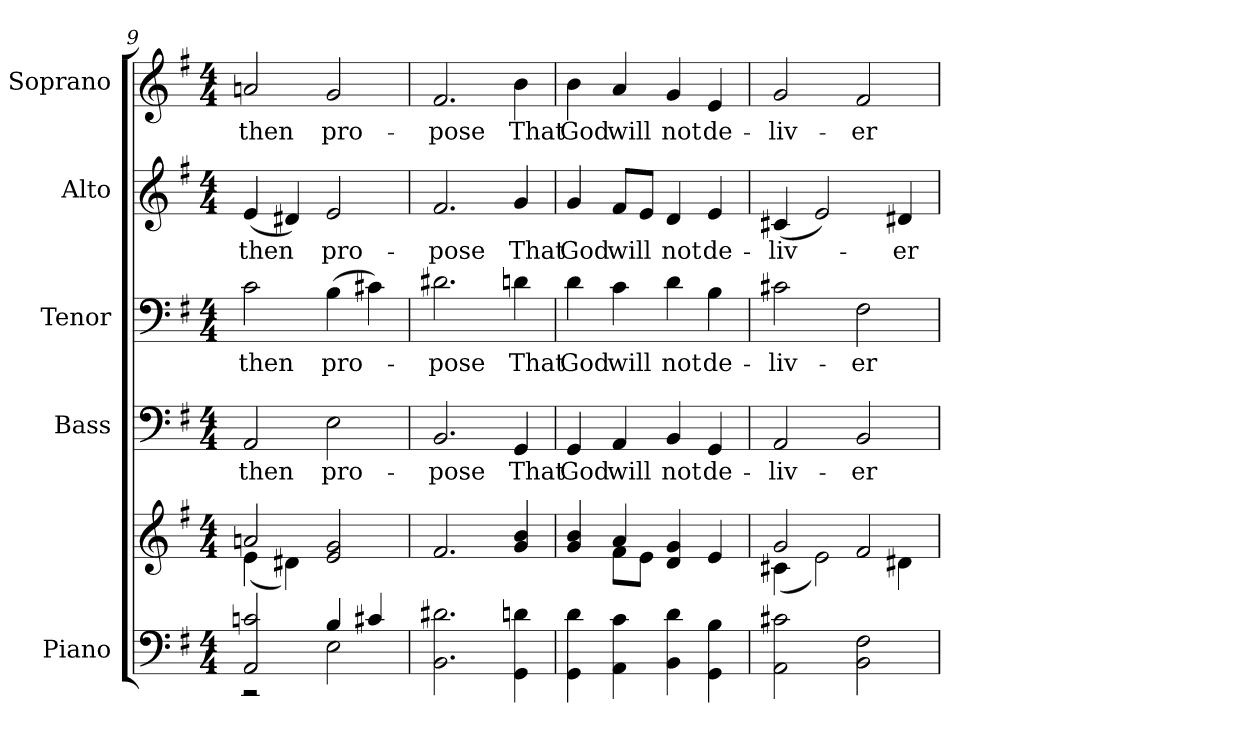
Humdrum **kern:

**kern	**kern	**kern	**text	**kern	**text	**kern	**text	**kern	**text
*part5	*part5	*part4	*part4	*part3	*part3	*part2	*part2	*part1	*part1
*staff6	*staff5	*staff4	*staff4	*staff3	*staff3	*staff2	*staff2	*staff1	*staff1
*I"Piano	*	*I"Bass	*	*I"Tenor	*	*I"Alto	*	*I"Soprano	*
*I'Pno.	*	*I'B.	*	*I'T.	*	*I'A.	*	*I'S.	*
*clefF4	*clefG2	*clefF4	*	*clefF4	*	*clefG2	*	*clefG2	*
*k[f#]	*k[f#]	*k[f#]	*	*k[f#]	*	*k[f#]	*	*k[f#]	*
*G:	*G:	*G:	*	*G:	*	*G:	*	*G:	*
*M4/4	*M4/4	*M4/4	*	*M4/4	*	*M4/4	*	*M4/4	*
=9	=9	=9	=9	=9	=9	=9	=9	=9	=9
*^	*^	*	*	*	*	*	*	*	*
!	!	!	!	!	!LO:LY:b:color=#000000	!	!	!	!	!	!
!	!	!	!	!	!	!	!LO:LY:b:color=#000000	!	!	!	!
!	!	!	!	!	!	!	!	!	!LO:LY:b:color=#000000	!	!
!	!	!	!	!	!	!	!	!	!	!	!LO:LY:b:color=#000000
2AAi/ 2cni	2r	2ani/	(4ei\	2AAi/	then	2ci\	then	(4ei/	then	2ani/	then
.	.	.	4d#Xi\)	.	.	.	.	4d#Xi/)	.	.	.
!	!	!	!	!	!LO:LY:b:color=#000000	!	!	!	!	!	!
!	!	!	!	!	!	!	!LO:LY:b:color=#000000	!	!	!	!
!	!	!	!	!	!	!	!	!	!LO:LY:b:color=#000000	!	!
!	!	!	!	!	!	!	!	!	!	!	!LO:LY:b:color=#000000
4Bi/	2Ei\	2ei/ 2gi	2ryy	2Ei\	pro-	(4Bi\	pro-	2ei/	pro-	2gi/	pro-
4c#Xi/	.	.	.	.	.	4c#Xi\)	.	.	.	.	.
*v	*v	*	*	*	*	*	*	*	*	*	*
*	*v	*v	*	*	*	*	*	*	*	*
=10	=10	=10	=10	=10	=10	=10	=10	=10	=10
!	!	!	!LO:LY:b:color=#000000	!	!	!	!	!	!
!	!	!	!	!	!LO:LY:b:color=#000000	!	!	!	!
!	!	!	!	!	!	!	!LO:LY:b:color=#000000	!	!
!	!	!	!	!	!	!	!	!	!LO:LY:b:color=#000000
2.BBi\ 2.d#Xi	2.f#i/	2.BBi/	-pose	2.d#Xi\	-pose	2.f#i/	-pose	2.f#i/	-pose
!	!	!	!LO:LY:b:color=#000000	!	!	!	!	!	!
!	!	!	!	!	!LO:LY:b:color=#000000	!	!	!	!
!	!	!	!	!	!	!	!LO:LY:b:color=#000000	!	!
!	!	!	!	!	!	!	!	!	!LO:LY:b:color=#000000
4GGi\ 4dni	4gi/ 4bi	4GGi/	That	4dni\	That	4gi/	That	4bi\	That
!!LO:PB:g=z
=11	=11	=11	=11	=11	=11	=11	=11	=11	=11
*	*^	*	*	*	*	*	*	*	*
!	!	!	!	!LO:LY:b:color=#000000	!	!	!	!	!	!
!	!	!	!	!	!	!LO:LY:b:color=#000000	!	!	!	!
!	!	!	!	!	!	!	!	!LO:LY:b:color=#000000	!	!
!	!	!	!	!	!	!	!	!	!	!LO:LY:b:color=#000000
4GGi\ 4di	4gi/ 4bi	4ryy	4GGi/	God	4di\	God	4gi/	God	4bi\	God
!	!	!	!	!LO:LY:b:color=#000000	!	!	!	!	!	!
!	!	!	!	!	!	!LO:LY:b:color=#000000	!	!	!	!
!	!	!	!	!	!	!	!	!LO:LY:b:color=#000000	!	!
!	!	!	!	!	!	!	!	!	!	!LO:LY:b:color=#000000
4AAi\ 4ci	4ai/	8f#i\L	4AAi/	will	4ci\	will	8f#i/L	will	4ai/	will
.	.	8ei\J	.	.	.	.	8ei/J	.	.	.
!	!	!	!	!LO:LY:b:color=#000000	!	!	!	!	!	!
!	!	!	!	!	!	!LO:LY:b:color=#000000	!	!	!	!
!	!	!	!	!	!	!	!	!LO:LY:b:color=#000000	!	!
!	!	!	!	!	!	!	!	!	!	!LO:LY:b:color=#000000
4BBi\ 4di	4di/ 4gi	2ryy	4BBi/	not	4di\	not	4di/	not	4gi/	not
!	!	!	!	!LO:LY:b:color=#000000	!	!	!	!	!	!
!	!	!	!	!	!	!LO:LY:b:color=#000000	!	!	!	!
!	!	!	!	!	!	!	!	!LO:LY:b:color=#000000	!	!
!	!	!	!	!	!	!	!	!	!	!LO:LY:b:color=#000000
4GGi\ 4Bi	4ei/	.	4GGi/	de-	4Bi\	de-	4ei/	de-	4ei/	de-
=12	=12	=12	=12	=12	=12	=12	=12	=12	=12	=12
!	!	!	!	!LO:LY:b:color=#000000	!	!	!	!	!	!
!	!	!	!	!	!	!LO:LY:b:color=#000000	!	!	!	!
!	!	!	!	!	!	!	!	!LO:LY:b:color=#000000	!	!
!	!	!	!	!	!	!	!	!	!	!LO:LY:b:color=#000000
2AAi\ 2c#Xi	2gi/	(4c#Xi\	2AAi/	-liv-	2c#Xi\	-liv-	(4c#Xi/	-liv-	2gi/	-liv-
.	.	2ei\)	.	.	.	.	2ei/)	.	.	.
!	!	!	!	!LO:LY:b:color=#000000	!	!	!	!	!	!
!	!	!	!	!	!	!LO:LY:b:color=#000000	!	!	!	!
!	!	!	!	!	!	!	!	!	!	!LO:LY:b:color=#000000
2BBi\ 2F#i	2f#i/	.	2BBi/	-er	2F#i\	-er	.	.	2f#i/	-er
!	!	!	!	!	!	!	!	!LO:LY:b:color=#000000	!	!
.	.	4d#Xi\	.	.	.	.	4d#Xi/	-er	.	.
*	*v	*v	*	*	*	*	*	*	*	*
=	=	=	=	=	=	=	=	=	=
*-	*-	*-	*-	*-	*-	*-	*-	*-	*-
